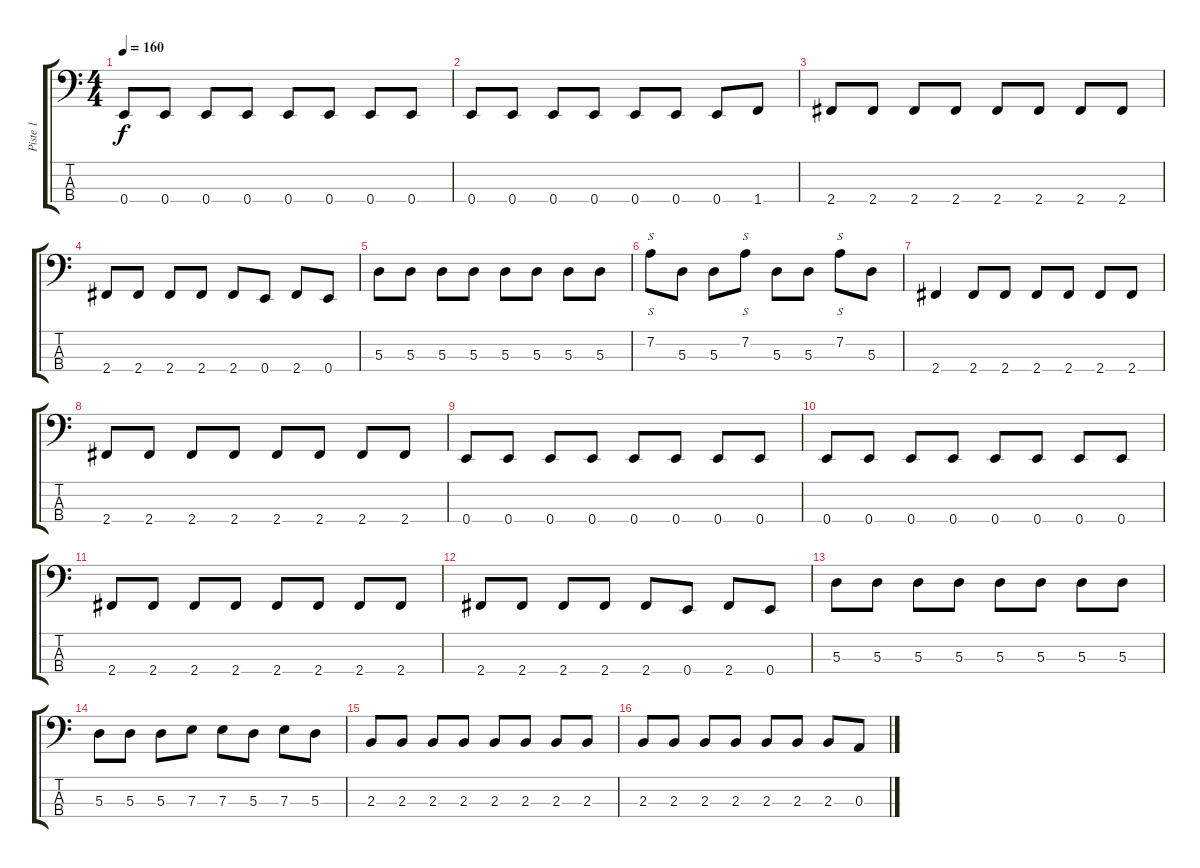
\track ("Piste 1" "Piste 1") {instrument acousticbass}
\staff {score tabs}
\tuning (G2 D2 A1 E1) {hide}
\ts (4 4)
\tempo 160
\clef f4
\ks c
0.4.8{dy f} 0.4.8 0.4.8 0.4.8 0.4.8 0.4.8 0.4.8 0.4.8 |
0.4.8 0.4.8 0.4.8 0.4.8 0.4.8 0.4.8 0.4.8 1.4.8 |
2.4.8 2.4.8 2.4.8 2.4.8 2.4.8 2.4.8 2.4.8 2.4.8 |
2.4.8 2.4.8 2.4.8 2.4.8 2.4.8 0.4.8 2.4.8 0.4.8 |
5.3.8 5.3.8 5.3.8 5.3.8 5.3.8 5.3.8 5.3.8 5.3.8 |
7.2.8{s} 5.3.8 5.3.8 7.2.8{s} 5.3.8 5.3.8 7.2.8{s} 5.3.8 |
2.4.4 2.4.8 2.4.8 2.4.8 2.4.8 2.4.8 2.4.8 |
2.4.8 2.4.8 2.4.8 2.4.8 2.4.8 2.4.8 2.4.8 2.4.8 |
0.4.8 0.4.8 0.4.8 0.4.8 0.4.8 0.4.8 0.4.8 0.4.8 |
0.4.8 0.4.8 0.4.8 0.4.8 0.4.8 0.4.8 0.4.8 0.4.8 |
2.4.8 2.4.8 2.4.8 2.4.8 2.4.8 2.4.8 2.4.8 2.4.8 |
2.4.8 2.4.8 2.4.8 2.4.8 2.4.8 0.4.8 2.4.8 0.4.8 |
5.3.8 5.3.8 5.3.8 5.3.8 5.3.8 5.3.8 5.3.8 5.3.8 |
5.3.8 5.3.8 5.3.8 7.3.8 7.3.8 5.3.8 7.3.8 5.3.8 |
2.3.8 2.3.8 2.3.8 2.3.8 2.3.8 2.3.8 2.3.8 2.3.8 |
2.3.8 2.3.8 2.3.8 2.3.8 2.3.8 2.3.8 2.3.8 0.3.8
